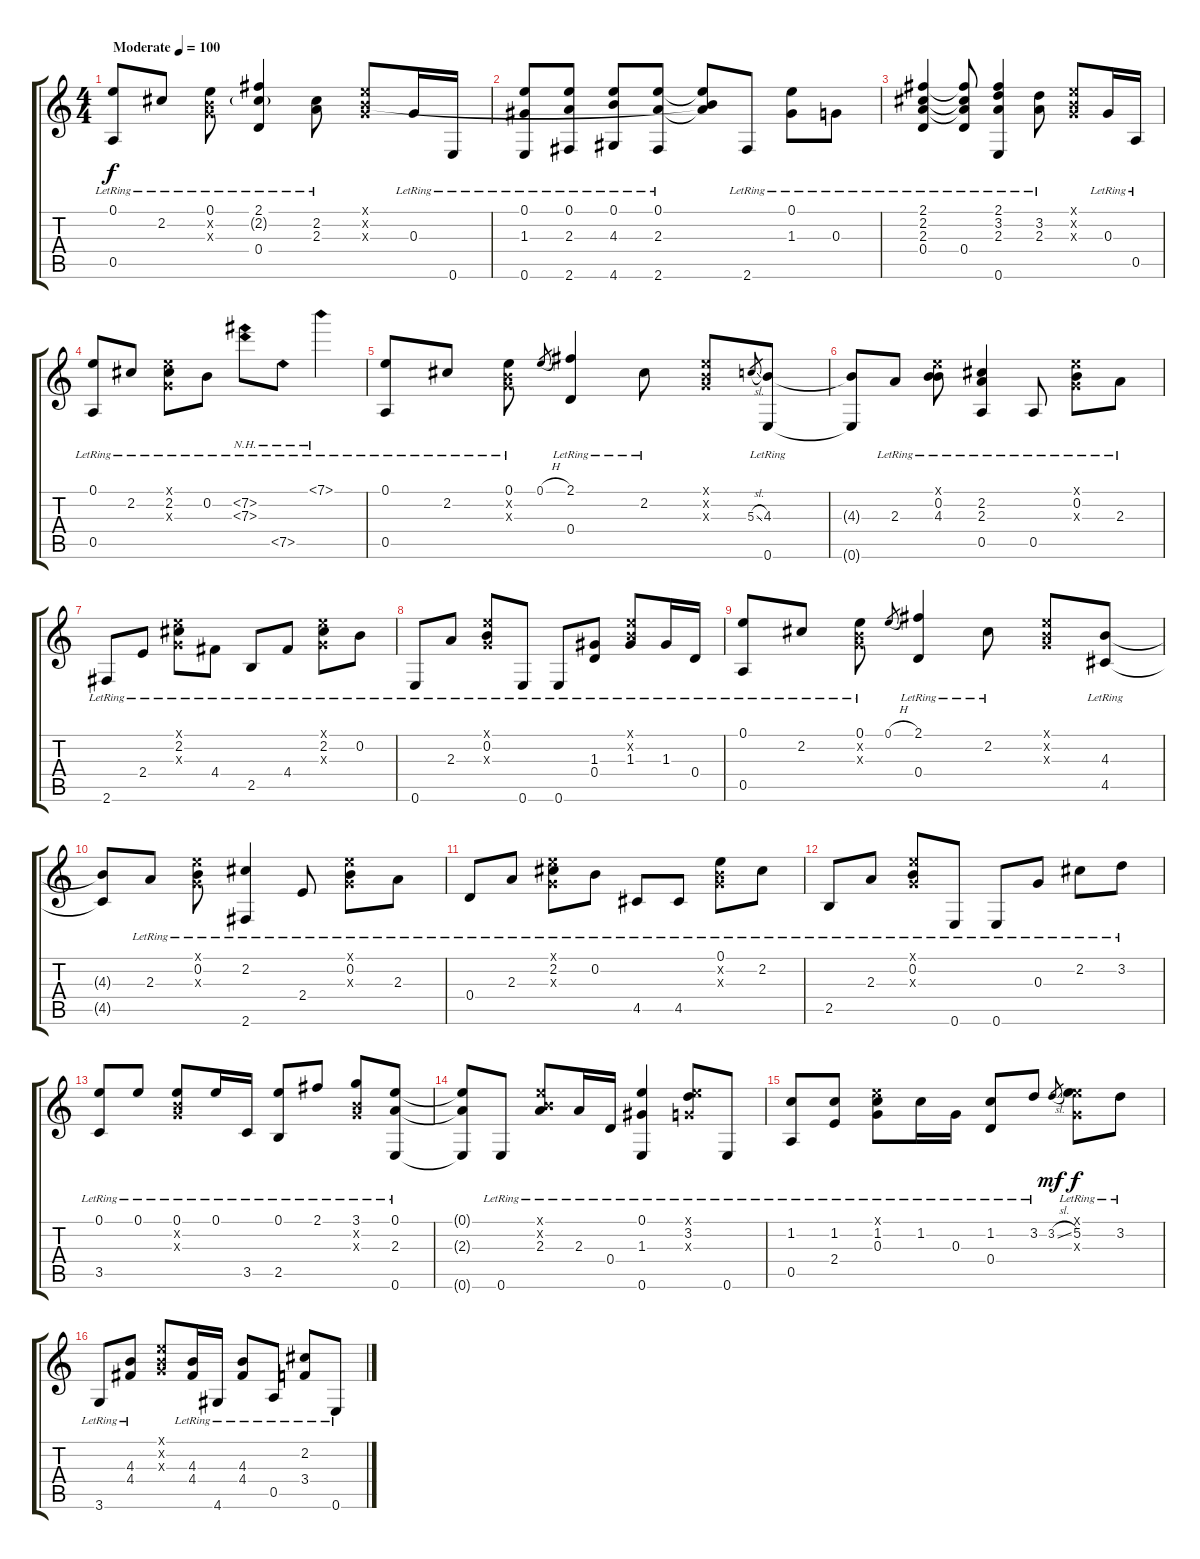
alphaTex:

\track "" {instrument acousticguitarsteel}
\staff {score tabs}
\tuning (E4 B3 G3 D3 A2 E2) {hide}
\ts (4 4)
\tempo (100 "Moderate")
\clef g2
\ks c
(0.1{lr} 0.5{lr}).8{dy f instrument acousticguitarsteel} 2.2{lr}.8 (0.1{lr} 0.2{x} 0.3{x}).8 (2.1{lr} 2.2{g lr} 0.4{lr}).4 (2.2{lr} 2.3{lr}).8 (0.1{x} 0.2{x} 0.3{x}).8 0.3{lr}.16 0.6{lr}.16 |
(0.1{lr} 1.3{lr} 0.6{lr}).8 (0.1{lr} 2.3{lr} 2.6{lr}).8 (0.1{lr} 4.3{lr} 4.6{lr}).8 (0.1{lr} 2.3{lr} 2.6{lr}).8 (0.1{t} 0.2{t} 2.3{t}).8 2.6{lr}.8 (0.1{lr} 1.3{lr}).8 0.3{lr}.8 |
(2.1{lr} 2.2{lr} 2.3{lr} 0.4{lr}).4 (2.1{t} 2.2{t} 2.3{t} 0.4{lr}).8 (2.1{lr} 3.2{lr} 2.3{lr} 0.6{lr}).4 (3.2{lr} 2.3{lr}).8 (0.1{x} 0.2{x} 0.3{x}).8 0.3{lr}.16 0.5{lr}.16 |
(0.1{lr} 0.5{lr}).8 2.2{lr}.8 (0.1{x} 2.2{lr} 0.3{x}).8 0.2{lr}.8 (7.2{nh lr} 7.3{nh lr}).8 7.5{nh lr}.8 7.1{nh lr}.4 |
(0.1{lr} 0.5{lr}).8 2.2{lr}.8 (0.1{lr} 0.2{x} 0.3{x}).8 0.1{h}.8{gr} (2.1{lr} 0.4{lr}).4 2.2{lr}.8 (0.1{x} 0.2{x} 0.3{x}).8 5.3{sl}.8{gr} (4.3{lr} 0.6{lr}).8 |
(4.3{t} 0.6{t}).8 2.3{lr}.8 (0.1{x} 0.2{lr} 4.3{lr}).8 (2.2{lr} 2.3{lr} 0.5{lr}).4 0.5{lr}.8 (0.1{x} 0.2{lr} 0.3{x}).8 2.3{lr}.8 |
2.6{lr}.8 2.4{lr}.8 (0.1{x} 2.2{lr} 0.3{x}).8 4.4{lr}.8 2.5{lr}.8 4.4{lr}.8 (0.1{x} 2.2{lr} 0.3{x}).8 0.2{lr}.8 |
0.6{lr}.8 2.3{lr}.8 (0.1{x} 0.2{lr} 0.3{x}).8 0.6{lr}.8 0.6{lr}.8 (1.3{lr} 0.4{lr}).8 (0.1{x} 0.2{x} 1.3{lr}).8 1.3{lr}.16 0.4{lr}.16 |
(0.1{lr} 0.5{lr}).8 2.2{lr}.8 (0.1{lr} 0.2{x} 0.3{x}).8 0.1{h}.8{gr} (2.1{lr} 0.4{lr}).4 2.2{lr}.8 (0.1{x} 0.2{x} 0.3{x}).8 (4.3{lr} 4.5{lr}).8 |
(4.3{t} 4.5{t}).8 2.3{lr}.8 (0.1{x} 0.2{lr} 0.3{x}).8 (2.2{lr} 2.6{lr}).4 2.4{lr}.8 (0.1{x} 0.2{lr} 0.3{x}).8 2.3{lr}.8 |
0.4{lr}.8 2.3{lr}.8 (0.1{x} 2.2{lr} 0.3{x}).8 0.2{lr}.8 4.5{lr}.8 4.5{lr}.8 (0.1{lr} 0.2{x} 0.3{x}).8 2.2{lr}.8 |
2.5{lr}.8 2.3{lr}.8 (0.1{x} 0.2{lr} 0.3{x}).8 0.6{lr}.8 0.6{lr}.8 0.3{lr}.8 2.2{lr}.8 3.2{lr}.8 |
(0.1{lr} 3.5{lr}).8 0.1{lr}.8 (0.1{lr} 0.2{x} 0.3{x}).8 0.1{lr}.16 3.5{lr}.16 (0.1{lr} 2.5{lr}).8 2.1{lr}.8 (3.1{lr} 0.2{x} 0.3{x}).8 (0.1{lr} 2.3{lr} 0.6{lr}).8 |
(0.1{t} 2.3{t} 0.6{t}).8 0.6{lr}.8 (0.1{x} 0.2{x} 2.3{lr}).8 2.3{lr}.16 0.4{lr}.16 (0.1{lr} 1.3{lr} 0.6{lr}).4 (0.1{x} 3.2{lr} 0.3{x}).8 0.6{lr}.8 |
(1.2{lr} 0.5{lr}).8 (1.2{lr} 2.4{lr}).8 (0.1{x} 1.2{lr} 0.3{lr}).8 1.2{lr}.16 0.3{lr}.16 (1.2{lr} 0.4{lr}).8 3.2{lr}.8 3.2{sl}.8{gr dy mf} (0.1{x} 5.2{lr} 0.3{x}).8{dy f} 3.2{lr}.8 |
3.6{lr}.8 (4.3{lr} 4.4{lr}).8 (0.1{x} 0.2{x} 0.3{x}).8 (4.3{lr} 4.4{lr}).16 4.6{lr}.16 (4.3{lr} 4.4{lr}).8 0.5{lr}.8 (2.2{lr} 3.4{lr}).8 0.6{lr}.8
